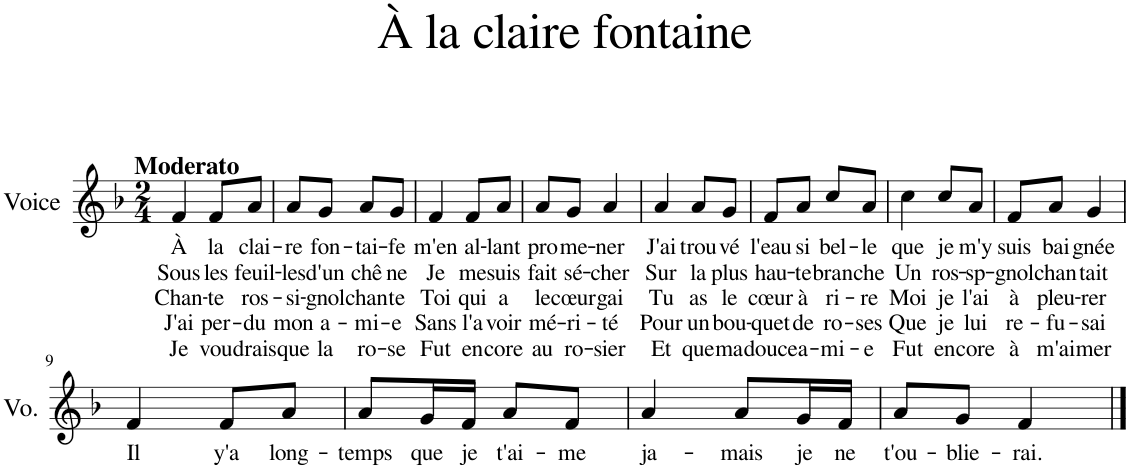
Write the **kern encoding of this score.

**kern	**text	**text	**text	**text	**text
*part1	*part1	*part1	*part1	*part1	*part1
*staff1	*staff1	*staff1	*staff1	*staff1	*staff1
*I"Voice	*	*	*	*	*
*I'Vo.	*	*	*	*	*
*clefG2	*	*	*	*	*
*k[b-]	*	*	*	*	*
*M2/4	*	*	*	*	*
=1	=1	=1	=1	=1	=1
!LO:TX:a:B:t=Moderato	!	!	!	!	!
!	!LO:LY:b	!LO:LY:b	!LO:LY:b	!LO:LY:b	!LO:LY:b
4f/	À	Sous	Chan-	J'ai	Je
!	!LO:LY:b	!LO:LY:b	!LO:LY:b	!LO:LY:b	!LO:LY:b
8f/L	la	les	te	per-	vou-
!	!LO:LY:b	!LO:LY:b	!LO:LY:b	!LO:LY:b	!LO:LY:b
8a/J	clai-	feuil-	ros-	du	drais
=2	=2	=2	=2	=2	=2
!	!LO:LY:b	!LO:LY:b	!LO:LY:b	!LO:LY:b	!LO:LY:b
8a/L	re	les	si-	mon	que
!	!LO:LY:b	!LO:LY:b	!LO:LY:b	!LO:LY:b	!LO:LY:b
8g/J	fon-	d'un	gnol	a-	la
!	!LO:LY:b	!LO:LY:b	!LO:LY:b	!LO:LY:b	!LO:LY:b
8a/L	tai-	chê-	chan-	mi-	ro-
!	!LO:LY:b	!LO:LY:b	!LO:LY:b	!LO:LY:b	!LO:LY:b
8g/J	fe	ne	te	e	se
=3	=3	=3	=3	=3	=3
!	!LO:LY:b	!LO:LY:b	!LO:LY:b	!LO:LY:b	!LO:LY:b
4f/	m'en	Je	Toi	Sans	Fut
!	!LO:LY:b	!LO:LY:b	!LO:LY:b	!LO:LY:b	!LO:LY:b
8f/L	al-	me	qui	l'a-	en-
!	!LO:LY:b	!LO:LY:b	!LO:LY:b	!LO:LY:b	!LO:LY:b
8a/J	lant	suis	a	voir	-core
=4	=4	=4	=4	=4	=4
!	!LO:LY:b	!LO:LY:b	!LO:LY:b	!LO:LY:b	!LO:LY:b
8a/L	pro-	fait	le	mé-	au
!	!LO:LY:b	!LO:LY:b	!LO:LY:b	!LO:LY:b	!LO:LY:b
8g/J	me-	sé-	cœur	ri-	ro-
!	!LO:LY:b	!LO:LY:b	!LO:LY:b	!LO:LY:b	!LO:LY:b
4a/	ner	cher	gai	té	sier
=5	=5	=5	=5	=5	=5
!	!LO:LY:b	!LO:LY:b	!LO:LY:b	!LO:LY:b	!LO:LY:b
4a/	J'ai	Sur	Tu	Pour	Et
!	!LO:LY:b	!LO:LY:b	!LO:LY:b	!LO:LY:b	!LO:LY:b
8a/L	trou-	la	as	un	que
!	!LO:LY:b	!LO:LY:b	!LO:LY:b	!LO:LY:b	!LO:LY:b
8g/J	vé	plus	le	bou-	ma
=6	=6	=6	=6	=6	=6
!	!LO:LY:b	!LO:LY:b	!LO:LY:b	!LO:LY:b	!LO:LY:b
8f/L	l'eau	hau-	cœur	quet	-douce
!	!LO:LY:b	!LO:LY:b	!LO:LY:b	!LO:LY:b	!LO:LY:b
8a/J	si	te	à	de	a-
!	!LO:LY:b	!LO:LY:b	!LO:LY:b	!LO:LY:b	!LO:LY:b
8cc/L	bel-	bran-	ri-	ro-	mi-
!	!LO:LY:b	!LO:LY:b	!LO:LY:b	!LO:LY:b	!LO:LY:b
8a/J	le	che	re	ses	e
=7	=7	=7	=7	=7	=7
!	!LO:LY:b	!LO:LY:b	!LO:LY:b	!LO:LY:b	!LO:LY:b
4cc\	que	Un	Moi	Que	Fut
!	!LO:LY:b	!LO:LY:b	!LO:LY:b	!LO:LY:b	!LO:LY:b
8cc/L	je	ros-	je	je	en-
!	!LO:LY:b	!LO:LY:b	!LO:LY:b	!LO:LY:b	!LO:LY:b
8a/J	m'y	sp-	l'ai	lui	-core
=8	=8	=8	=8	=8	=8
!	!LO:LY:b	!LO:LY:b	!LO:LY:b	!LO:LY:b	!LO:LY:b
8f/L	suis	gnol	à	re-	à
!	!LO:LY:b	!LO:LY:b	!LO:LY:b	!LO:LY:b	!LO:LY:b
8a/J	bai-	chan-	pleu-	fu-	m'ai-
!	!LO:LY:b	!LO:LY:b	!LO:LY:b	!LO:LY:b	!LO:LY:b
4g/	gnée	tait	rer	sai	mer
!!LO:LB:g=z
=9	=9	=9	=9	=9	=9
!	!LO:LY:b	!	!	!	!
4f/	Il	.	.	.	.
!	!LO:LY:b	!	!	!	!
8f/L	y'a	.	.	.	.
!	!LO:LY:b	!	!	!	!
8a/J	long-	.	.	.	.
=10	=10	=10	=10	=10	=10
!	!LO:LY:b	!	!	!	!
8a/L	temps	.	.	.	.
!	!LO:LY:b	!	!	!	!
16g/L	que	.	.	.	.
!	!LO:LY:b	!	!	!	!
16f/JJ	je	.	.	.	.
!	!LO:LY:b	!	!	!	!
8a/L	t'ai-	.	.	.	.
!	!LO:LY:b	!	!	!	!
8f/J	me	.	.	.	.
=11	=11	=11	=11	=11	=11
!	!LO:LY:b	!	!	!	!
4a/	ja-	.	.	.	.
!	!LO:LY:b	!	!	!	!
8a/L	mais	.	.	.	.
!	!LO:LY:b	!	!	!	!
16g/L	je	.	.	.	.
!	!LO:LY:b	!	!	!	!
16f/JJ	ne	.	.	.	.
=12	=12	=12	=12	=12	=12
!	!LO:LY:b	!	!	!	!
8a/L	t'ou-	.	.	.	.
!	!LO:LY:b	!	!	!	!
8g/J	blie-	.	.	.	.
!	!LO:LY:b	!	!	!	!
4f/	rai.	.	.	.	.
==	==	==	==	==	==
*-	*-	*-	*-	*-	*-
